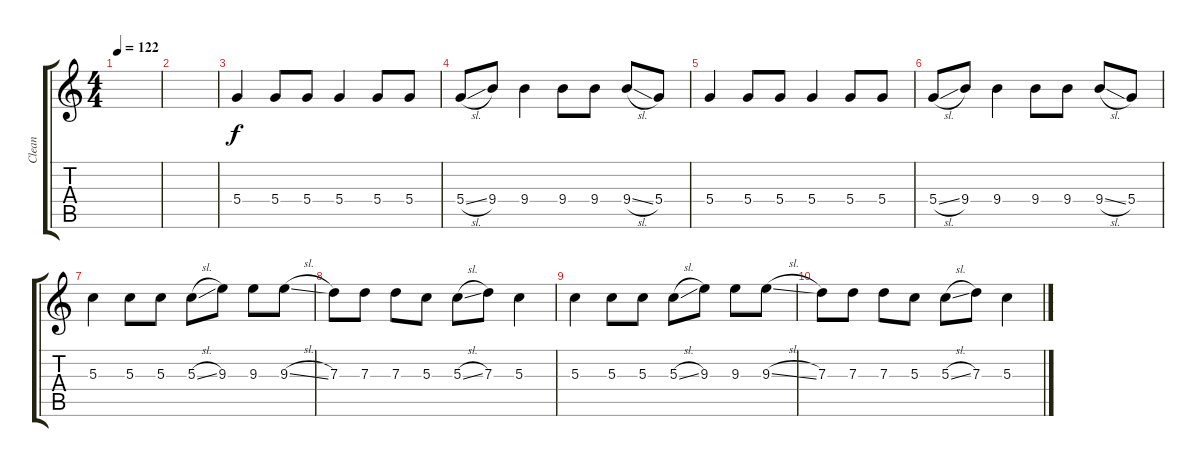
\track ("Clean" "Clean") {instrument electricguitarclean}
\staff {score tabs}
\tuning (E4 B3 G3 D3 A2 E2) {hide}
\ts (4 4)
\tempo 122
\clef g2
\ks c
|
|
5.4.4 5.4.8 5.4.8 5.4.4 5.4.8 5.4.8 |
5.4{sl}.8 9.4.8 9.4.4 9.4.8 9.4.8 9.4{sl}.8 5.4.8 |
5.4.4 5.4.8 5.4.8 5.4.4 5.4.8 5.4.8 |
5.4{sl}.8 9.4.8 9.4.4 9.4.8 9.4.8 9.4{sl}.8 5.4.8 |
5.3.4 5.3.8 5.3.8 5.3{sl}.8 9.3.8 9.3.8 9.3{sl}.8 |
7.3.8 7.3.8 7.3.8 5.3.8 5.3{sl}.8 7.3.8 5.3.4 |
5.3.4 5.3.8 5.3.8 5.3{sl}.8 9.3.8 9.3.8 9.3{sl}.8 |
7.3.8 7.3.8 7.3.8 5.3.8 5.3{sl}.8 7.3.8 5.3.4
